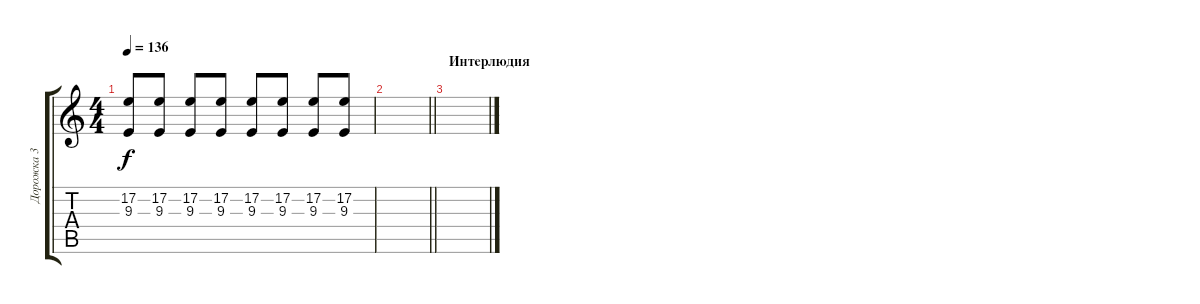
\track ("Дорожка 3" "Дорожка 3") {instrument lead2sawtooth}
\staff {score tabs}
\tuning (E4 B3 G3 D3 A2 E2) {hide}
\ts (4 4)
\tempo 136
\clef g2
\ks c
(17.2 9.3).8{dy f volume 0} (17.2 9.3).8 (17.2 9.3).8 (17.2 9.3).8 (17.2 9.3).8 (17.2 9.3).8 (17.2 9.3).8 (17.2 9.3).8 |
\barLineRight lightlight
|
\section ("" "Интерлюдия")
